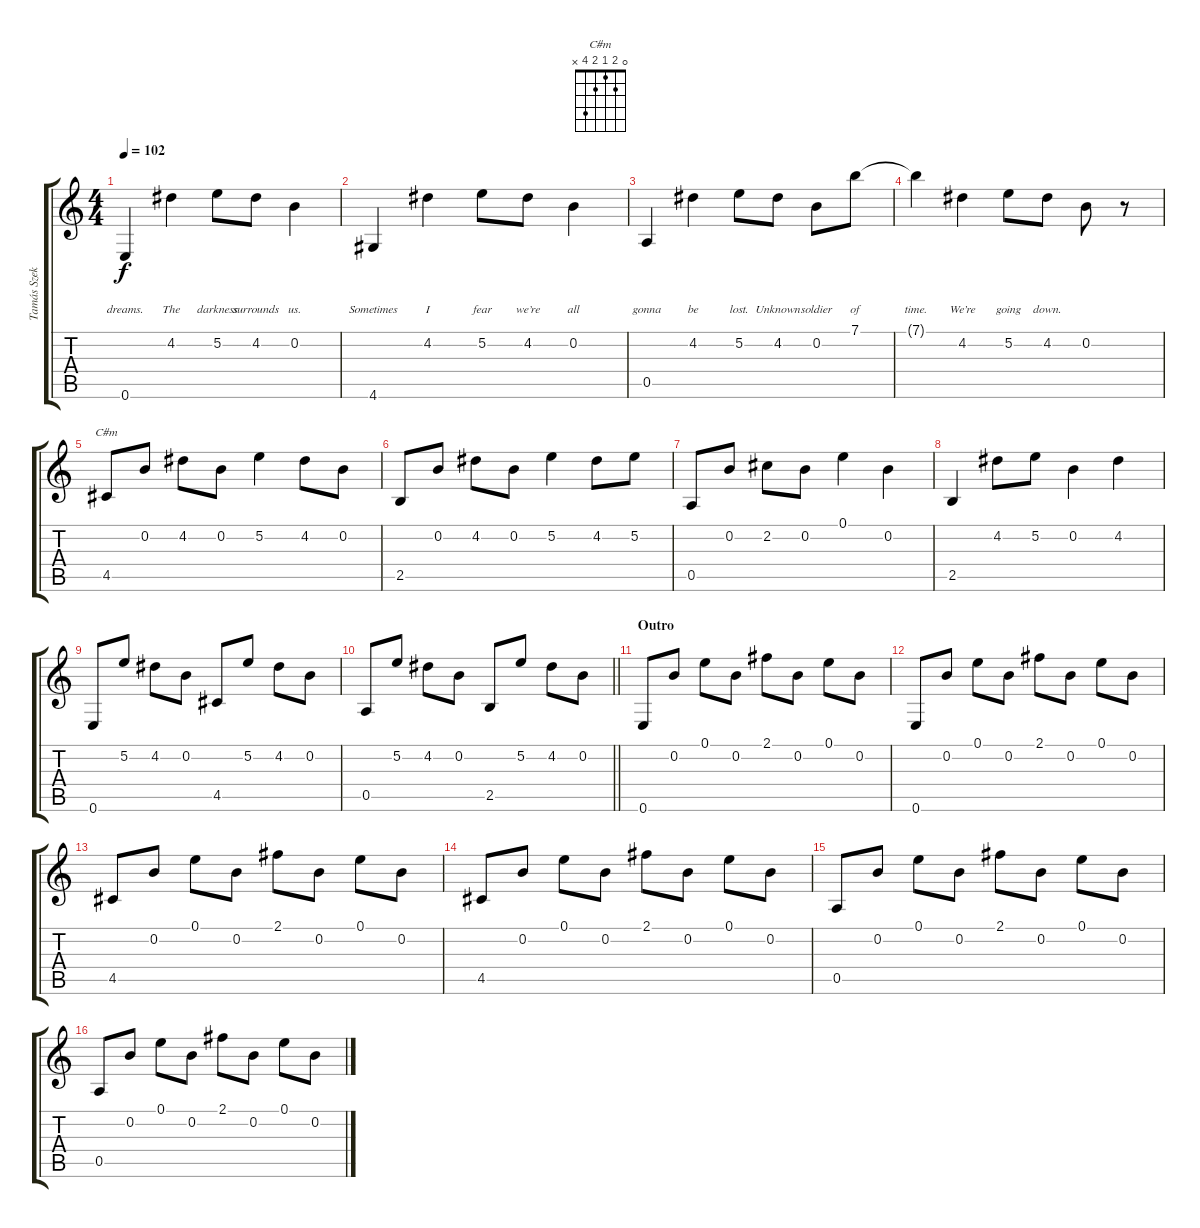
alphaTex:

\track ("Tamás Szekeres - Acoustic (Left)" "Tamás Szek") {instrument acousticguitarsteel}
\staff {score tabs}
\tuning (E4 B3 G3 D3 A2 E2) {hide}
\chord ("C#m" 0 2 1 2 4 x)
\ts (4 4)
\tempo 102
\clef g2
\ks c
0.6.4{lyrics (0 "") lyrics (1 "") lyrics (2 "") lyrics (3 "") lyrics (4 "dreams.") dy f} 4.2.4{lyrics (0 "") lyrics (1 "") lyrics (2 "") lyrics (3 "") lyrics (4 "The")} 5.2.8{lyrics (0 "") lyrics (1 "") lyrics (2 "") lyrics (3 "") lyrics (4 "darkness")} 4.2.8{lyrics (0 "") lyrics (1 "") lyrics (2 "") lyrics (3 "") lyrics (4 "surrounds")} 0.2.4{lyrics (0 "") lyrics (1 "") lyrics (2 "") lyrics (3 "") lyrics (4 "us.")} |
4.6.4{lyrics (0 "") lyrics (1 "") lyrics (2 "") lyrics (3 "") lyrics (4 "Sometimes")} 4.2.4{lyrics (0 "") lyrics (1 "") lyrics (2 "") lyrics (3 "") lyrics (4 "I")} 5.2.8{lyrics (0 "") lyrics (1 "") lyrics (2 "") lyrics (3 "") lyrics (4 "fear")} 4.2.8{lyrics (0 "") lyrics (1 "") lyrics (2 "") lyrics (3 "") lyrics (4 "we’re")} 0.2.4{lyrics (0 "") lyrics (1 "") lyrics (2 "") lyrics (3 "") lyrics (4 "all")} |
0.5.4{lyrics (0 "") lyrics (1 "") lyrics (2 "") lyrics (3 "") lyrics (4 "gonna")} 4.2.4{lyrics (0 "") lyrics (1 "") lyrics (2 "") lyrics (3 "") lyrics (4 "be")} 5.2.8{lyrics (0 "") lyrics (1 "") lyrics (2 "") lyrics (3 "") lyrics (4 "lost.")} 4.2.8{lyrics (0 "") lyrics (1 "") lyrics (2 "") lyrics (3 "") lyrics (4 "Unknown")} 0.2.8{lyrics (0 "") lyrics (1 "") lyrics (2 "") lyrics (3 "") lyrics (4 "soldier")} 7.1.8{lyrics (0 "") lyrics (1 "") lyrics (2 "") lyrics (3 "") lyrics (4 "of")} |
7.1{t}.4{lyrics (0 "") lyrics (1 "") lyrics (2 "") lyrics (3 "") lyrics (4 "time.")} 4.2.4{lyrics (0 "") lyrics (1 "") lyrics (2 "") lyrics (3 "") lyrics (4 "We’re")} 5.2.8{lyrics (0 "") lyrics (1 "") lyrics (2 "") lyrics (3 "") lyrics (4 "going")} 4.2.8{lyrics (0 "") lyrics (1 "") lyrics (2 "") lyrics (3 "") lyrics (4 "down.")} 0.2.8 r.8 |
4.5.8{ch "C#m"} 0.2.8 4.2.8 0.2.8 5.2.4 4.2.8 0.2.8 |
2.5.8 0.2.8 4.2.8 0.2.8 5.2.4 4.2.8 5.2.8 |
0.5.8 0.2.8 2.2.8 0.2.8 0.1.4 0.2.4 |
2.5.4 4.2.8 5.2.8 0.2.4 4.2.4 |
0.6.8 5.2.8 4.2.8 0.2.8 4.5.8 5.2.8 4.2.8 0.2.8 |
\barLineRight lightlight
0.5.8 5.2.8 4.2.8 0.2.8 2.5.8 5.2.8 4.2.8 0.2.8 |
\section ("" "Outro")
0.6.8 0.2.8 0.1.8 0.2.8 2.1.8 0.2.8 0.1.8 0.2.8 |
0.6.8 0.2.8 0.1.8 0.2.8 2.1.8 0.2.8 0.1.8 0.2.8 |
4.5.8 0.2.8 0.1.8 0.2.8 2.1.8 0.2.8 0.1.8 0.2.8 |
4.5.8 0.2.8 0.1.8 0.2.8 2.1.8 0.2.8 0.1.8 0.2.8 |
0.5.8 0.2.8 0.1.8 0.2.8 2.1.8 0.2.8 0.1.8 0.2.8 |
0.5.8 0.2.8 0.1.8 0.2.8 2.1.8 0.2.8 0.1.8 0.2.8
